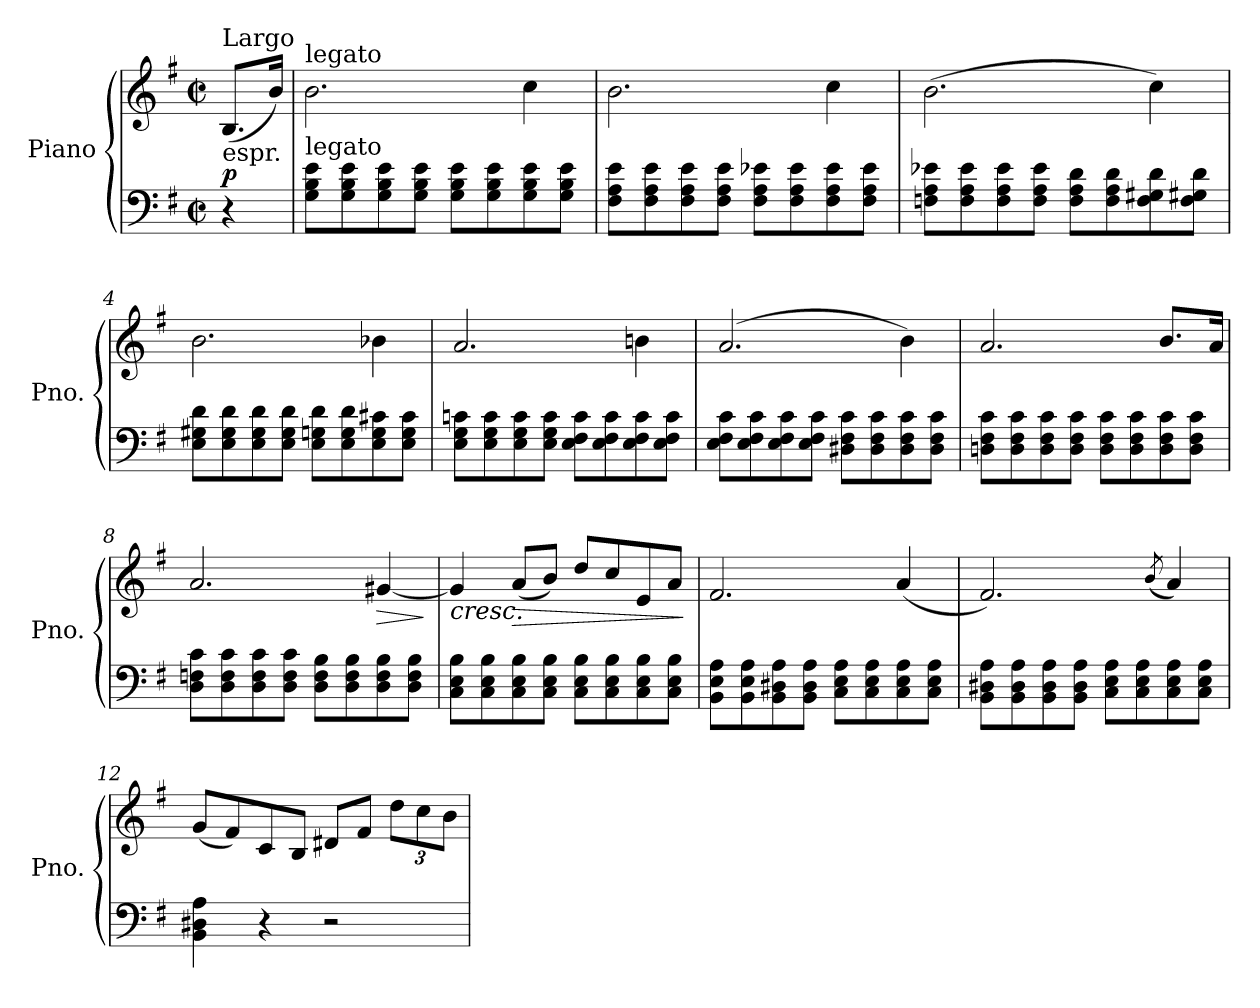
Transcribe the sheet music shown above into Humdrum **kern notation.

**kern	**kern	**dynam
*part1	*part1	*part1
*staff2	*staff1	*staff1/2
*I"Piano	*	*
*I'Pno.	*	*
*clefF4	*clefG2	*
*k[f#]	*k[f#]	*
*G:	*G:	*
*M2/2	*M2/2	*
*met(c|)	*met(c|)	*
=	=	=
!	!LO:TX:a:t=Largo	!
!LO:TX:a:t=espr.	!	!
!	!	!LO:DY:a=2
4r	(8.B/L	p
.	16b/Jk)	.
=1	=1	=1
!	!LO:TX:a:t=legato	!
!LO:TX:a:t=legato	!	!
8G\ 8B\ 8e\L	2.b\	.
8G\ 8B\ 8e\	.	.
8G\ 8B\ 8e\	.	.
8G\ 8B\ 8e\J	.	.
8G\ 8B\ 8e\L	.	.
8G\ 8B\ 8e\	.	.
8G\ 8B\ 8e\	4cc\	.
8G\ 8B\ 8e\J	.	.
=2	=2	=2
8F#\ 8A\ 8e\L	2.b\	.
8F#\ 8A\ 8e\	.	.
8F#\ 8A\ 8e\	.	.
8F#\ 8A\ 8e\J	.	.
8F#\ 8A\ 8e-X\L	.	.
8F#\ 8A\ 8e-\	.	.
8F#\ 8A\ 8e-\	4cc\	.
8F#\ 8A\ 8e-\J	.	.
!!LO:LB:g=z
=3	=3	=3
8Fn\ 8A\ 8e-X\L	(2.b\	.
8F\ 8A\ 8e-\	.	.
8F\ 8A\ 8e-\	.	.
8F\ 8A\ 8e-\J	.	.
8F\ 8A\ 8d\L	.	.
8F\ 8A\ 8d\	.	.
8F\ 8G#X\ 8d\	4cc\)	.
8F\ 8G#X\ 8d\J	.	.
=4	=4	=4
8E\ 8G#X\ 8d\L	2.b\	.
8E\ 8G#\ 8d\	.	.
8E\ 8G#\ 8d\	.	.
8E\ 8G#\ 8d\J	.	.
8E\ 8Gn\ 8d\L	.	.
8E\ 8G\ 8d\	.	.
8E\ 8G\ 8c#X\	4b-X\	.
8E\ 8G\ 8c#\J	.	.
=5	=5	=5
8E\ 8G\ 8cn\L	2.a/	.
8E\ 8G\ 8c\	.	.
8E\ 8G\ 8c\	.	.
8E\ 8G\ 8c\J	.	.
8E\ 8F#\ 8c\L	.	.
8E\ 8F#\ 8c\	.	.
8E\ 8F#\ 8c\	4bn\	.
8E\ 8F#\ 8c\J	.	.
!!LO:LB:g=z
=6	=6	=6
8E\ 8F#\ 8c\L	(2.a/	.
8E\ 8F#\ 8c\	.	.
8E\ 8F#\ 8c\	.	.
8E\ 8F#\ 8c\J	.	.
8D#X\ 8F#\ 8c\L	.	.
8D#\ 8F#\ 8c\	.	.
8D#\ 8F#\ 8c\	4b\)	.
8D#\ 8F#\ 8c\J	.	.
=7	=7	=7
8Dn\ 8F#\ 8c\L	2.a/	.
8D\ 8F#\ 8c\	.	.
8D\ 8F#\ 8c\	.	.
8D\ 8F#\ 8c\J	.	.
8D\ 8F#\ 8c\L	.	.
8D\ 8F#\ 8c\	.	.
8D\ 8F#\ 8c\	8.b/L	.
8D\ 8F#\ 8c\J	.	.
.	16a/Jk	.
=8	=8	=8
8D\ 8Fn\ 8c\L	2.a/	.
8D\ 8F\ 8c\	.	.
8D\ 8F\ 8c\	.	.
8D\ 8F\ 8c\J	.	.
8D\ 8F\ 8B\L	.	.
8D\ 8F\ 8B\	.	.
!	!	!LO:HP:b
8D\ 8F\ 8B\	[4g#X/	>
8D\ 8F\ 8B\J	.	.
.	.	]
!!LO:LB:g=z
=9	=9	=9
!	!	!LO:HP:b
8C\ 8E\ 8B\L	4g#/]	<
8C\ 8E\ 8B\	.	.
!	!	!LO:HP:b
8C\ 8E\ 8B\	(8a/L	>
8C\ 8E\ 8B\J	8b/J)	.
8C\ 8E\ 8B\L	8dd/L	.
8C\ 8E\ 8B\	8cc/	.
8C\ 8E\ 8B\	8e/	.
8C\ 8E\ 8B\J	8a/J	.
.	.	[ ]
=10	=10	=10
8BB\ 8E\ 8A\L	2.f#/	.
8BB\ 8E\ 8A\	.	.
8BB\ 8D#X\ 8A\	.	.
8BB\ 8D#\ 8A\J	.	.
8C\ 8E\ 8A\L	.	.
8C\ 8E\ 8A\	.	.
8C\ 8E\ 8A\	(4a/	.
8C\ 8E\ 8A\J	.	.
=11	=11	=11
8BB\ 8D#X\ 8A\L	2.f#/)	.
8BB\ 8D#\ 8A\	.	.
8BB\ 8D#\ 8A\	.	.
8BB\ 8D#\ 8A\J	.	.
8C\ 8E\ 8A\L	.	.
8C\ 8E\ 8A\	.	.
.	(8qb/	.
8C\ 8E\ 8A\	4a/)	.
8C\ 8E\ 8A\J	.	.
!!LO:PB:g=z
=12	=12	=12
4BB\ 4D#X\ 4A\	(8g/L	.
.	8f#/)	.
4r	8c/	.
.	8B/J	.
2r	8d#X/L	.
.	8f#/J	.
*	*Xbrackettup	*
.	12dd\L	.
.	12cc\	.
.	12b\J	.
=	=	=
*-	*-	*-
